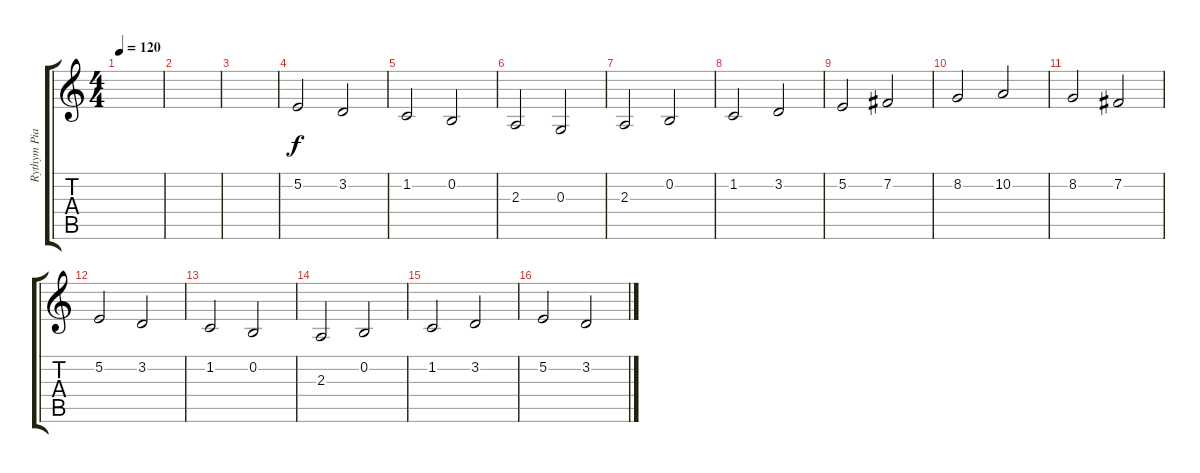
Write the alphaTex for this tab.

\track ("Rythym Piano" "Rythym Pia") {instrument acousticgrandpiano}
\staff {score tabs}
\tuning (E4 B3 G3 D3 A2 E2) {hide}
\ts (4 4)
\tempo 120
\clef g2
\ks c
|
|
|
5.2.2 3.2.2 |
1.2.2 0.2.2 |
2.3.2 0.3.2 |
2.3.2 0.2.2 |
1.2.2 3.2.2 |
5.2.2 7.2.2 |
8.2.2 10.2.2 |
8.2.2 7.2.2 |
5.2.2 3.2.2 |
1.2.2 0.2.2 |
2.3.2 0.2.2 |
1.2.2 3.2.2 |
5.2.2 3.2.2
